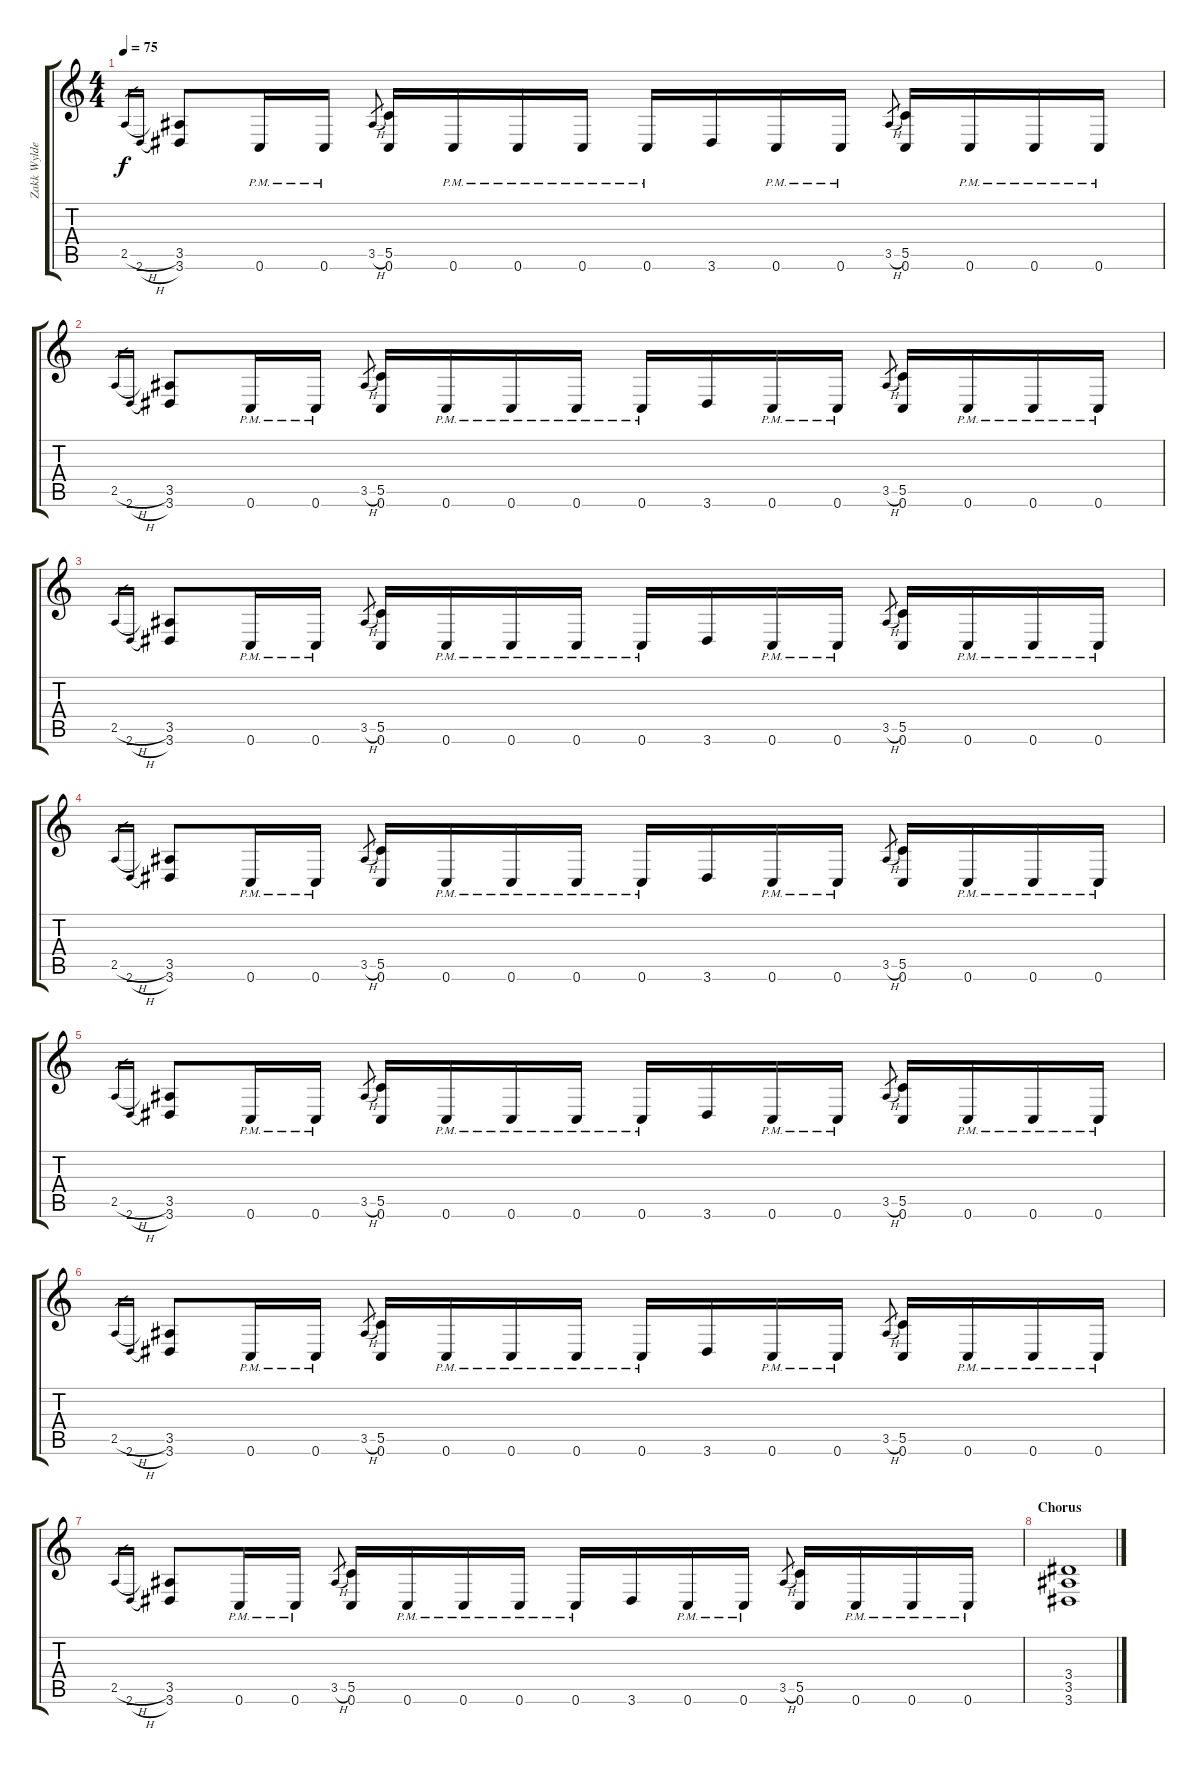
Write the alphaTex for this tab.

\track ("Zakk Wylde (Lead Guitar)" "Zakk Wylde") {instrument distortionguitar}
\staff {score tabs}
\tuning (D4 A3 F3 C3 G2 C2) {hide}
\ts (4 4)
\tempo 75
\clef g2
\ks c
2.5{h}.16{gr dy f} 2.6{h}.16{gr} (3.5 3.6).8 0.6{pm}.16 0.6{pm}.16 3.5{h}.8{gr} (5.5 0.6).16 0.6{pm}.16 0.6{pm}.16 0.6{pm}.16 0.6{pm}.16 3.6.16 0.6{pm}.16 0.6{pm}.16 3.5{h}.8{gr} (5.5 0.6).16 0.6{pm}.16 0.6{pm}.16 0.6{pm}.16 |
2.5{h}.16{gr} 2.6{h}.16{gr} (3.5 3.6).8 0.6{pm}.16 0.6{pm}.16 3.5{h}.8{gr} (5.5 0.6).16 0.6{pm}.16 0.6{pm}.16 0.6{pm}.16 0.6{pm}.16 3.6.16 0.6{pm}.16 0.6{pm}.16 3.5{h}.8{gr} (5.5 0.6).16 0.6{pm}.16 0.6{pm}.16 0.6{pm}.16 |
2.5{h}.16{gr} 2.6{h}.16{gr} (3.5 3.6).8 0.6{pm}.16 0.6{pm}.16 3.5{h}.8{gr} (5.5 0.6).16 0.6{pm}.16 0.6{pm}.16 0.6{pm}.16 0.6{pm}.16 3.6.16 0.6{pm}.16 0.6{pm}.16 3.5{h}.8{gr} (5.5 0.6).16 0.6{pm}.16 0.6{pm}.16 0.6{pm}.16 |
2.5{h}.16{gr} 2.6{h}.16{gr} (3.5 3.6).8 0.6{pm}.16 0.6{pm}.16 3.5{h}.8{gr} (5.5 0.6).16 0.6{pm}.16 0.6{pm}.16 0.6{pm}.16 0.6{pm}.16 3.6.16 0.6{pm}.16 0.6{pm}.16 3.5{h}.8{gr} (5.5 0.6).16 0.6{pm}.16 0.6{pm}.16 0.6{pm}.16 |
2.5{h}.16{gr} 2.6{h}.16{gr} (3.5 3.6).8 0.6{pm}.16 0.6{pm}.16 3.5{h}.8{gr} (5.5 0.6).16 0.6{pm}.16 0.6{pm}.16 0.6{pm}.16 0.6{pm}.16 3.6.16 0.6{pm}.16 0.6{pm}.16 3.5{h}.8{gr} (5.5 0.6).16 0.6{pm}.16 0.6{pm}.16 0.6{pm}.16 |
2.5{h}.16{gr} 2.6{h}.16{gr} (3.5 3.6).8 0.6{pm}.16 0.6{pm}.16 3.5{h}.8{gr} (5.5 0.6).16 0.6{pm}.16 0.6{pm}.16 0.6{pm}.16 0.6{pm}.16 3.6.16 0.6{pm}.16 0.6{pm}.16 3.5{h}.8{gr} (5.5 0.6).16 0.6{pm}.16 0.6{pm}.16 0.6{pm}.16 |
2.5{h}.16{gr} 2.6{h}.16{gr} (3.5 3.6).8 0.6{pm}.16 0.6{pm}.16 3.5{h}.8{gr} (5.5 0.6).16 0.6{pm}.16 0.6{pm}.16 0.6{pm}.16 0.6{pm}.16 3.6.16 0.6{pm}.16 0.6{pm}.16 3.5{h}.8{gr} (5.5 0.6).16 0.6{pm}.16 0.6{pm}.16 0.6{pm}.16 |
\section ("" "Chorus")
(3.4 3.5 3.6).1
